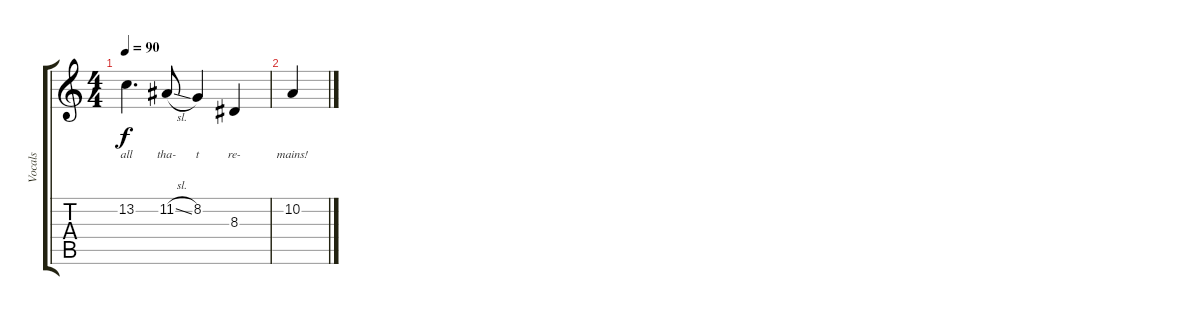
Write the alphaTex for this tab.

\track ("Vocals" "Vocals") {instrument oboe}
\staff {score tabs}
\tuning (E4 B3 G3 D3 A2 E2) {hide}
\ts (4 4)
\tempo 90
\clef g2
\ks c
13.2.4{d lyrics (0 "all") lyrics (1 "") lyrics (2 "") lyrics (3 "") lyrics (4 "") dy f} 11.2{sl}.8{lyrics (0 "tha-") lyrics (1 "") lyrics (2 "") lyrics (3 "") lyrics (4 "")} 8.2.4{lyrics (0 "t") lyrics (1 "") lyrics (2 "") lyrics (3 "") lyrics (4 "")} 8.3.4{lyrics (0 "re-") lyrics (1 "") lyrics (2 "") lyrics (3 "") lyrics (4 "")} |
10.2.4{lyrics (0 "mains!") lyrics (1 "") lyrics (2 "") lyrics (3 "") lyrics (4 "")}
